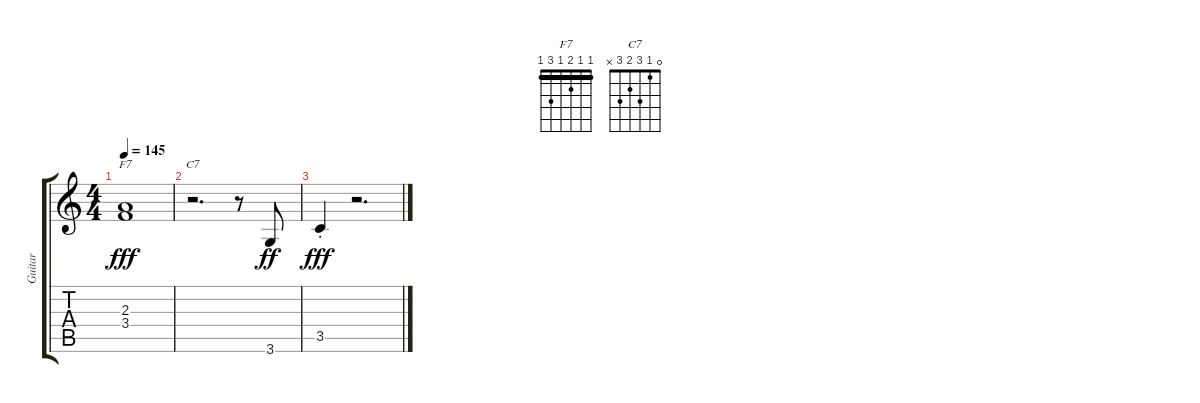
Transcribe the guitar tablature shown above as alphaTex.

\track ("Guitar" "Guitar") {instrument electricguitarclean}
\staff {score tabs}
\tuning (E4 B3 G3 D3 A2 E2) {hide}
\chord ("F7" 1 1 2 1 3 1) {barre 1}
\chord ("C7" 0 1 3 2 3 x)
\ts (4 4)
\tempo 145
\clef g2
\ks c
(2.3 3.4).1{ch "F7" dy fff} |
r.2{d ch "C7"} r.8 3.6.8{dy ff} |
3.5{st}.4{dy fff} r.2{d}
